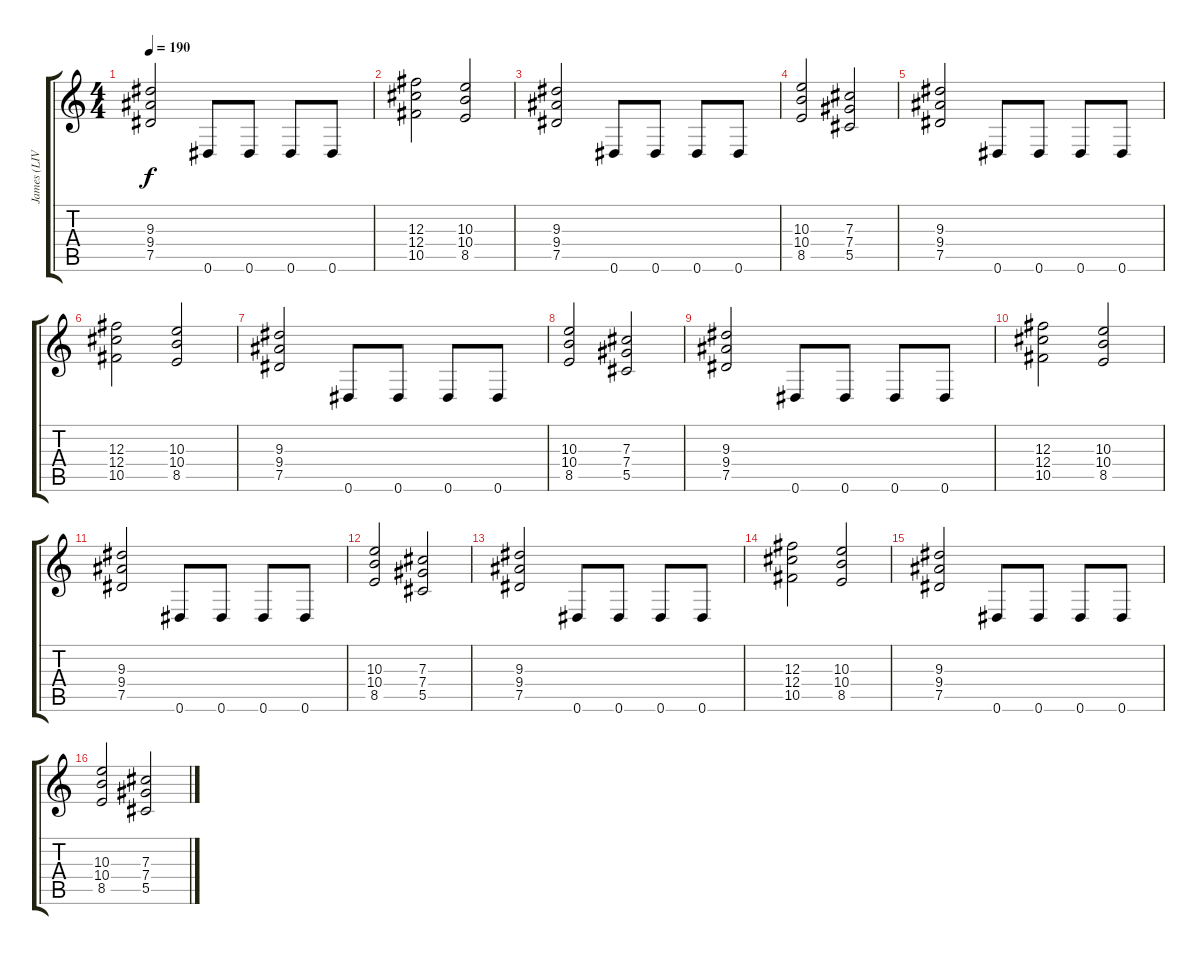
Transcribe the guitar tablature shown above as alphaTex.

\track ("James (LIVE version)" "James (LIV") {instrument distortionguitar}
\staff {score tabs}
\tuning (Eb4 Bb3 Gb3 Db3 Ab2 Eb2) {hide}
\ts (4 4)
\tempo 190
\clef g2
\ks c
(9.3 9.4 7.5).2{dy f} 0.6.8 0.6.8 0.6.8 0.6.8 |
(12.3 12.4 10.5).2 (10.3 10.4 8.5).2 |
(9.3 9.4 7.5).2 0.6.8 0.6.8 0.6.8 0.6.8 |
(10.3 10.4 8.5).2 (7.3 7.4 5.5).2 |
(9.3 9.4 7.5).2 0.6.8 0.6.8 0.6.8 0.6.8 |
(12.3 12.4 10.5).2 (10.3 10.4 8.5).2 |
(9.3 9.4 7.5).2 0.6.8 0.6.8 0.6.8 0.6.8 |
(10.3 10.4 8.5).2 (7.3 7.4 5.5).2 |
(9.3 9.4 7.5).2 0.6.8 0.6.8 0.6.8 0.6.8 |
(12.3 12.4 10.5).2 (10.3 10.4 8.5).2 |
(9.3 9.4 7.5).2 0.6.8 0.6.8 0.6.8 0.6.8 |
(10.3 10.4 8.5).2 (7.3 7.4 5.5).2 |
(9.3 9.4 7.5).2 0.6.8 0.6.8 0.6.8 0.6.8 |
(12.3 12.4 10.5).2 (10.3 10.4 8.5).2 |
(9.3 9.4 7.5).2 0.6.8 0.6.8 0.6.8 0.6.8 |
(10.3 10.4 8.5).2 (7.3 7.4 5.5).2
